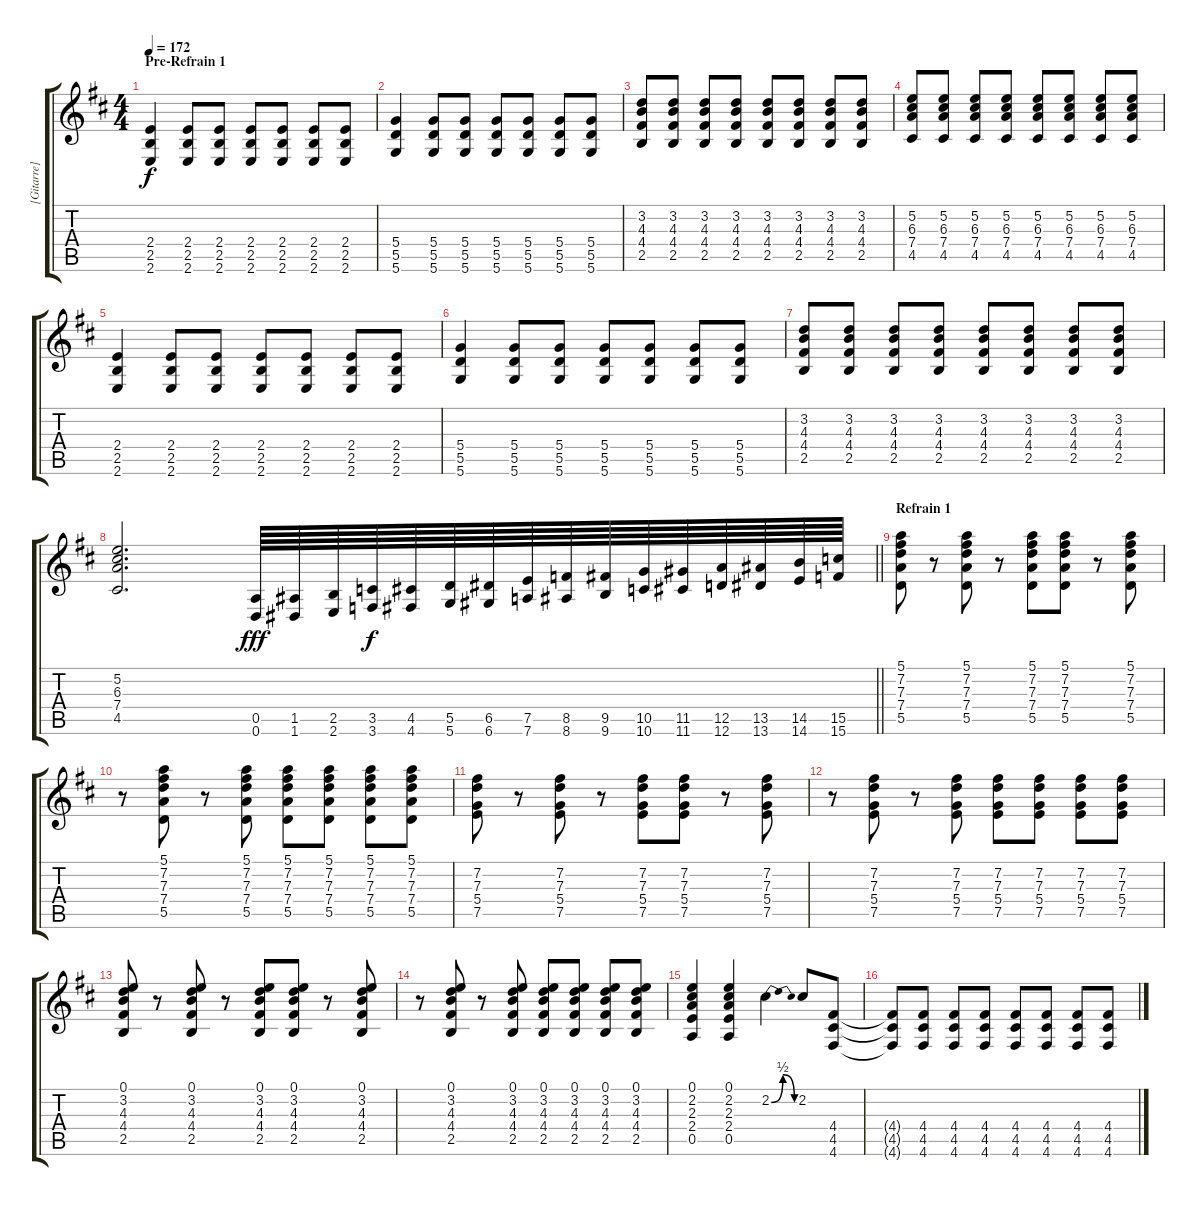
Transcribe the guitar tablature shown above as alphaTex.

\track ("[Gitarre]" "[Gitarre]") {instrument overdrivenguitar}
\staff {score tabs}
\tuning (E4 B3 G3 D3 A2 D2) {hide}
\ts (4 4)
\section ("" "Pre-Refrain 1")
\tempo 172
\clef g2
\ks d
(2.4 2.5 2.6).4{dy f volume 12 instrument distortionguitar} (2.4 2.5 2.6).8 (2.4 2.5 2.6).8 (2.4 2.5 2.6).8 (2.4 2.5 2.6).8 (2.4 2.5 2.6).8 (2.4 2.5 2.6).8 |
(5.4 5.5 5.6).4 (5.4 5.5 5.6).8 (5.4 5.5 5.6).8 (5.4 5.5 5.6).8 (5.4 5.5 5.6).8 (5.4 5.5 5.6).8 (5.4 5.5 5.6).8 |
(3.2 4.3 4.4 2.5).8 (3.2 4.3 4.4 2.5).8 (3.2 4.3 4.4 2.5).8 (3.2 4.3 4.4 2.5).8 (3.2 4.3 4.4 2.5).8 (3.2 4.3 4.4 2.5).8 (3.2 4.3 4.4 2.5).8 (3.2 4.3 4.4 2.5).8 |
(5.2 6.3 7.4 4.5).8 (5.2 6.3 7.4 4.5).8 (5.2 6.3 7.4 4.5).8 (5.2 6.3 7.4 4.5).8 (5.2 6.3 7.4 4.5).8 (5.2 6.3 7.4 4.5).8 (5.2 6.3 7.4 4.5).8 (5.2 6.3 7.4 4.5).8 |
(2.4 2.5 2.6).4 (2.4 2.5 2.6).8 (2.4 2.5 2.6).8 (2.4 2.5 2.6).8 (2.4 2.5 2.6).8 (2.4 2.5 2.6).8 (2.4 2.5 2.6).8 |
(5.4 5.5 5.6).4 (5.4 5.5 5.6).8 (5.4 5.5 5.6).8 (5.4 5.5 5.6).8 (5.4 5.5 5.6).8 (5.4 5.5 5.6).8 (5.4 5.5 5.6).8 |
(3.2 4.3 4.4 2.5).8 (3.2 4.3 4.4 2.5).8 (3.2 4.3 4.4 2.5).8 (3.2 4.3 4.4 2.5).8 (3.2 4.3 4.4 2.5).8 (3.2 4.3 4.4 2.5).8 (3.2 4.3 4.4 2.5).8 (3.2 4.3 4.4 2.5).8 |
\barLineRight lightlight
(5.2 6.3 7.4 4.5).2{d} (0.5 0.6).64{dy fff instrument overdrivenguitar} (1.5 1.6).64 (2.5 2.6).64 (3.5 3.6).64{dy f} (4.5 4.6).64 (5.5 5.6).64 (6.5 6.6).64 (7.5 7.6).64 (8.5 8.6).64 (9.5 9.6).64 (10.5 10.6).64 (11.5 11.6).64 (12.5 12.6).64 (13.5 13.6).64 (14.5 14.6).64 (15.5 15.6).64 |
\section ("" "Refrain 1")
(5.1 7.2 7.3 7.4 5.5).8 r.8 (5.1 7.2 7.3 7.4 5.5).8 r.8 (5.1 7.2 7.3 7.4 5.5).8 (5.1 7.2 7.3 7.4 5.5).8 r.8 (5.1 7.2 7.3 7.4 5.5).8 |
r.8 (5.1 7.2 7.3 7.4 5.5).8 r.8 (5.1 7.2 7.3 7.4 5.5).8 (5.1 7.2 7.3 7.4 5.5).8 (5.1 7.2 7.3 7.4 5.5).8 (5.1 7.2 7.3 7.4 5.5).8 (5.1 7.2 7.3 7.4 5.5).8 |
(7.2 7.3 5.4 7.5).8 r.8 (7.2 7.3 5.4 7.5).8 r.8 (7.2 7.3 5.4 7.5).8 (7.2 7.3 5.4 7.5).8 r.8 (7.2 7.3 5.4 7.5).8 |
r.8 (7.2 7.3 5.4 7.5).8 r.8 (7.2 7.3 5.4 7.5).8 (7.2 7.3 5.4 7.5).8 (7.2 7.3 5.4 7.5).8 (7.2 7.3 5.4 7.5).8 (7.2 7.3 5.4 7.5).8 |
(0.1 3.2 4.3 4.4 2.5).8 r.8 (0.1 3.2 4.3 4.4 2.5).8 r.8 (0.1 3.2 4.3 4.4 2.5).8 (0.1 3.2 4.3 4.4 2.5).8 r.8 (0.1 3.2 4.3 4.4 2.5).8 |
r.8 (0.1 3.2 4.3 4.4 2.5).8 r.8 (0.1 3.2 4.3 4.4 2.5).8 (0.1 3.2 4.3 4.4 2.5).8 (0.1 3.2 4.3 4.4 2.5).8 (0.1 3.2 4.3 4.4 2.5).8 (0.1 3.2 4.3 4.4 2.5).8 |
(0.1 2.2 2.3 2.4 0.5).4 (0.1 2.2 2.3 2.4 0.5).4 2.2{be (bendrelease 0 0 30 2 30 2 60 0)}.4 2.2.8 (4.4 4.5 4.6).8 |
(4.4{t} 4.5{t} 4.6{t}).8 (4.4 4.5 4.6).8 (4.4 4.5 4.6).8 (4.4 4.5 4.6).8 (4.4 4.5 4.6).8 (4.4 4.5 4.6).8 (4.4 4.5 4.6).8 (4.4 4.5 4.6).8
